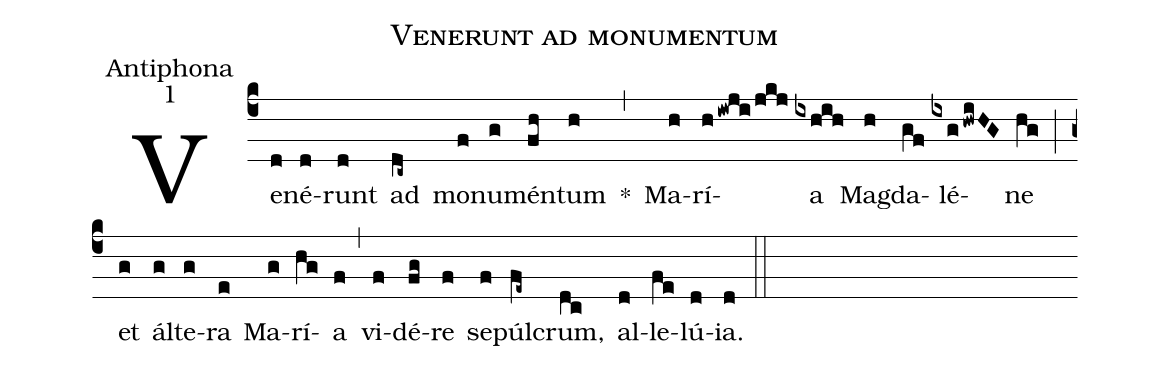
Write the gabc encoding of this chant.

name:Venerunt ad monumentum;
office-part:Antiphona;
mode:1;
%%
(c4) Ve(d)né(d)runt(d) ad(dc~) mo(f)nu(g)mén(fh)tum(h) *(,)

Ma(h)rí(hiwji/jkj)a(ixhih) Mag(h)da(gf)lé(ixghwiHG)ne(hg) (;)

et(g) ál(g)te(g)ra(e) Ma(g)rí(hg)a(f) (,)

vi(f)dé(fg)re(f) se(f)púl(fe~)crum,(dc) al(d)le(fe)lú(d)ia.(d) (::)
